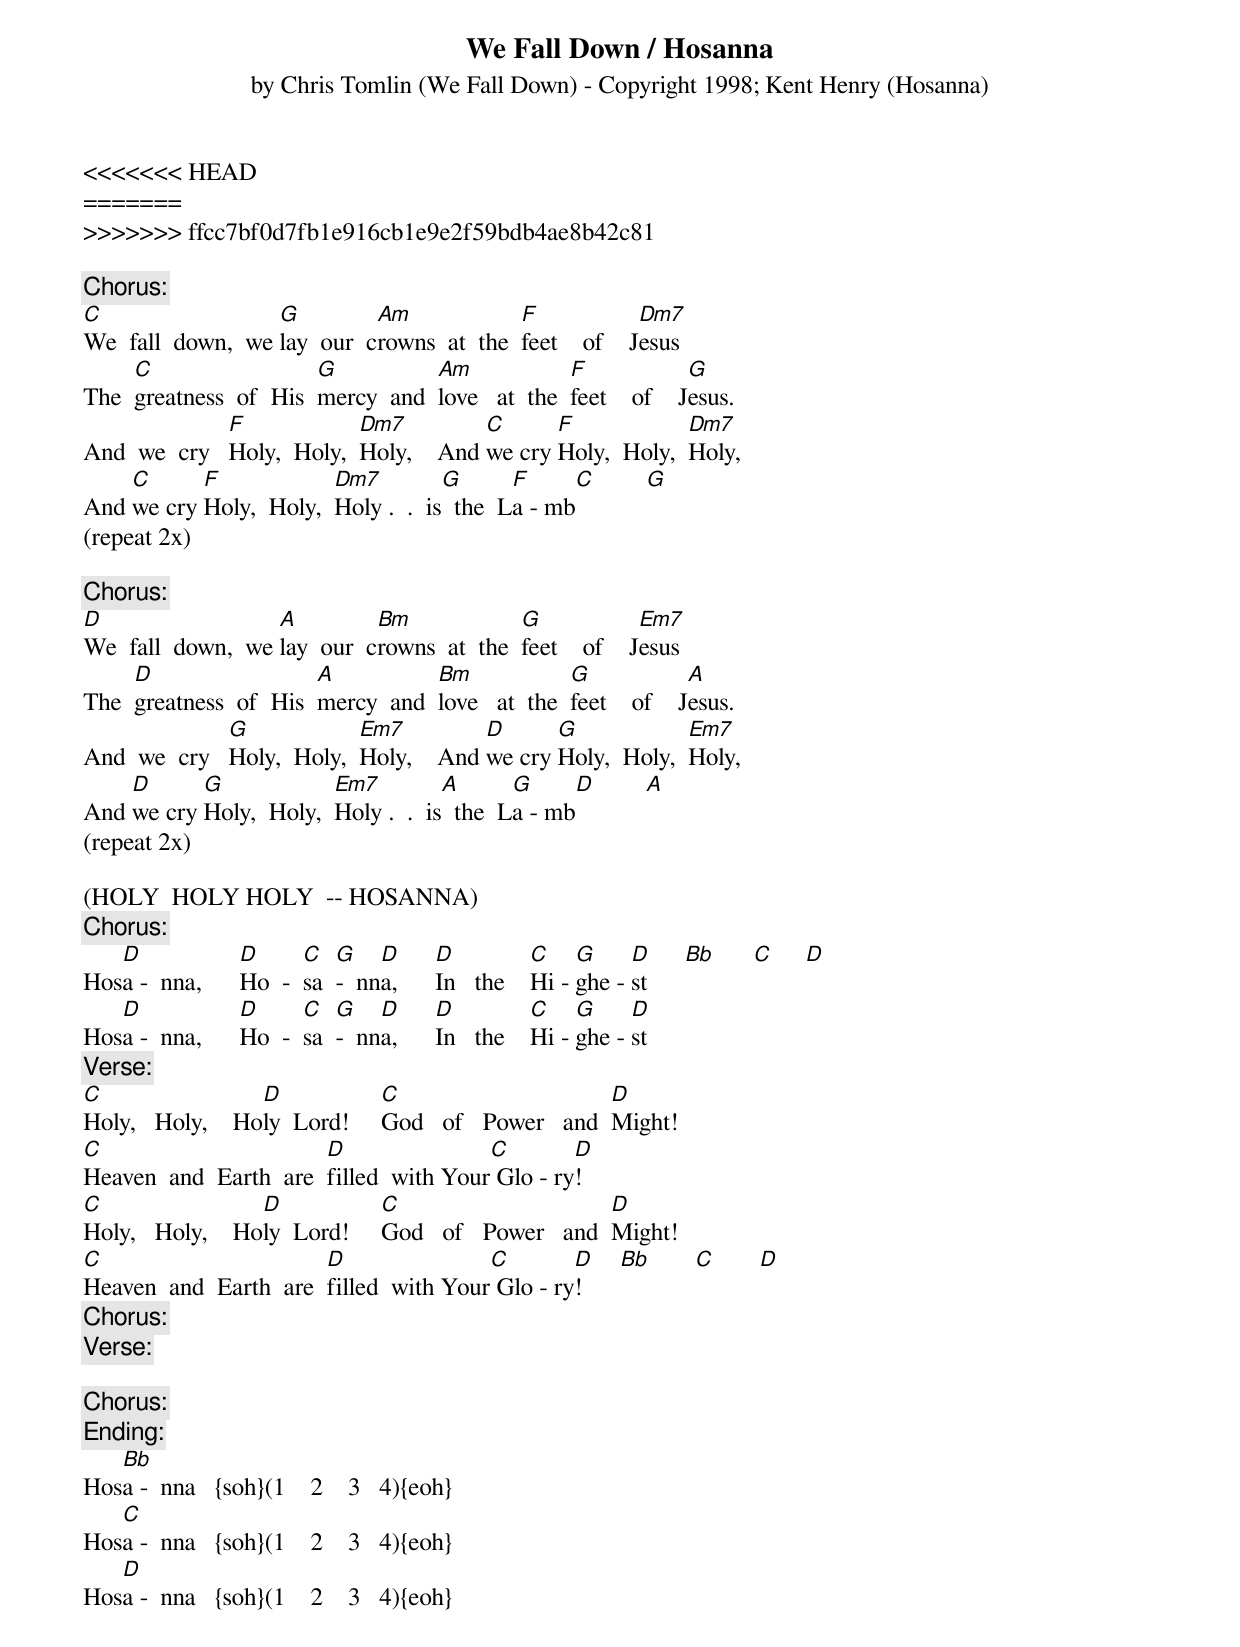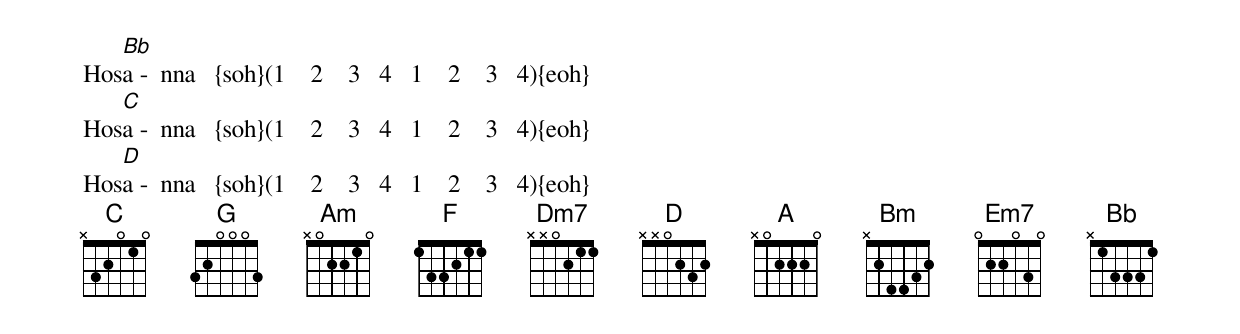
{title: We Fall Down / Hosanna}
{subtitle:by Chris Tomlin (We Fall Down) - Copyright 1998; Kent Henry (Hosanna)}
<<<<<<< HEAD
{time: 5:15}
=======
>>>>>>> ffcc7bf0d7fb1e916cb1e9e2f59bdb4ae8b42c81

{c: Chorus: }
[C]We  fall  down,  we [G]lay  our  c[Am]rowns  at  the  [F]feet    of    J[Dm7]esus
The  [C]greatness  of  His  [G]mercy  and  [Am]love   at  the  [F]feet    of    J[G]esus.
And  we  cry   [F]Holy,  Holy,  [Dm7]Holy,    And [C]we cry [F]Holy,  Holy,  [Dm7]Holy,
And [C]we cry [F]Holy,  Holy,  [Dm7]Holy .  .  is[G]  the  L[F]a - mb[C]        [G]
(repeat 2x)
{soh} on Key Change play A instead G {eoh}

{c: Chorus: }
[D]We  fall  down,  we [A]lay  our  c[Bm]rowns  at  the  [G]feet    of    J[Em7]esus
The  [D]greatness  of  His  [A]mercy  and  [Bm]love   at  the  [G]feet    of    J[A]esus.
And  we  cry   [G]Holy,  Holy,  [Em7]Holy,    And [D]we cry [G]Holy,  Holy,  [Em7]Holy,
And [D]we cry [G]Holy,  Holy,  [Em7]Holy .  .  is[A]  the  L[G]a - mb[D]        [A]
(repeat 2x)
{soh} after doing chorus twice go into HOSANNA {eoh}

(HOLY  HOLY HOLY  -- HOSANNA)
{c: Chorus: }
Hos[D]a -  nna,      [D]Ho  -  [C]sa  [G]-  nn[D]a,      [D]In   the    [C]Hi - [G]ghe - [D]st      [Bb]      [C]     [D]
Hos[D]a -  nna,      [D]Ho  -  [C]sa  [G]-  nn[D]a,      [D]In   the    [C]Hi - [G]ghe - [D]st
{c: Verse: }
[C]Holy,   Holy,    Ho[D]ly  Lord!     [C]God   of   Power   and  [D]Might!
[C]Heaven  and  Earth  are  [D]filled  with Your[C] Glo - ry[D]!
[C]Holy,   Holy,    Ho[D]ly  Lord!     [C]God   of   Power   and  [D]Might!
[C]Heaven  and  Earth  are  [D]filled  with Your[C] Glo - ry[D]!      [Bb]       [C]       [D]
{c: Chorus: }
{c: Verse: }

{c: Chorus: }
{c: Ending: }
Hos[Bb]a -  nna   {soh}(1    2    3   4){eoh}
Hos[C]a -  nna   {soh}(1    2    3   4){eoh}
Hos[D]a -  nna   {soh}(1    2    3   4){eoh}

Hos[Bb]a -  nna   {soh}(1    2    3   4   1    2    3   4){eoh}
Hos[C]a -  nna   {soh}(1    2    3   4   1    2    3   4){eoh}
Hos[D]a -  nna   {soh}(1    2    3   4   1    2    3   4){eoh}
